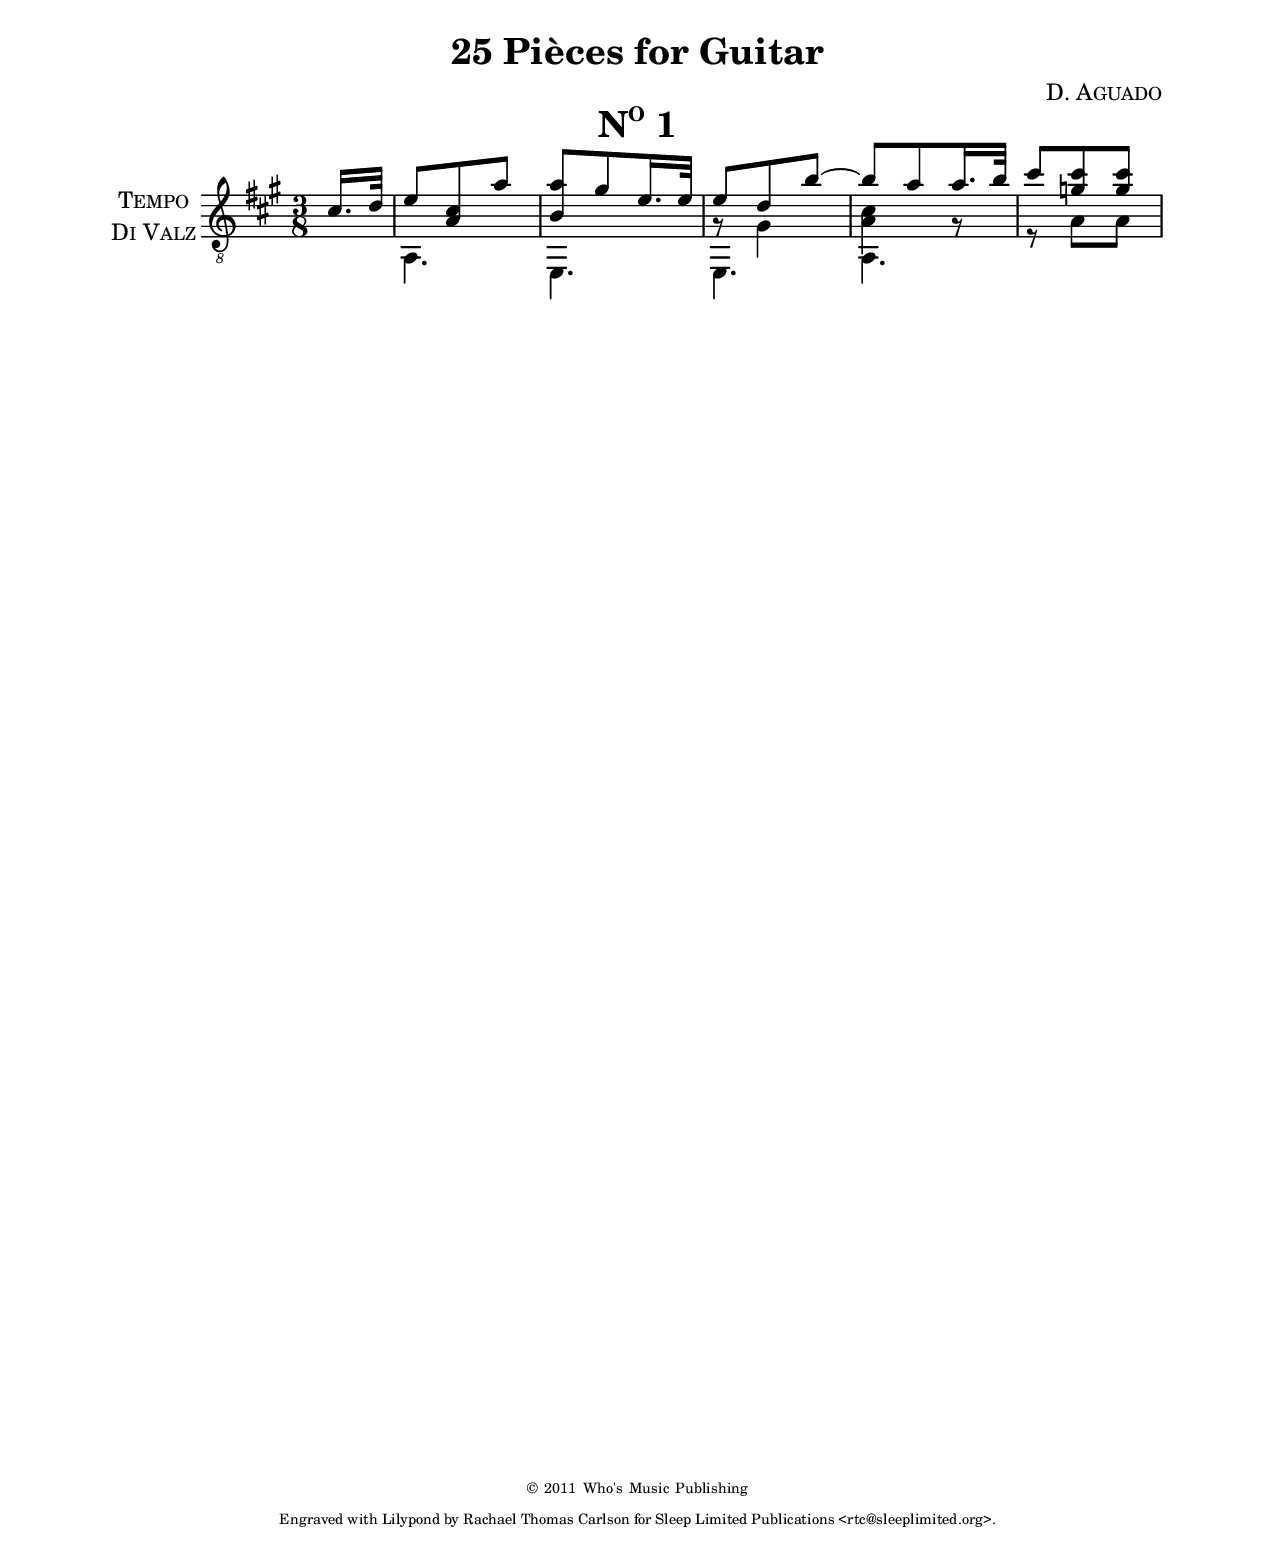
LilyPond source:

\version "2.16.1"
%{ Declaration
========================================================================
"Title", by Composer

Type of Transcription
Where did you get the music?  Who owns the copyright to the music?

This Transcription is by Rachael Thomas Carlson for Sleep Limited
Publications.  DATE
__..           .           ,      .
(__ | _  _ ._   |   *._ _ *-+- _  _|
.__)|(/,(/,[_)  |___|[ | )| | (/,(_]
|                        
.__    .  .        ,                
[__). .|_ |* _. _.-+-* _ ._  __     
|   (_|[_)||(_.(_] | |(_)[ )_)      

=====================================================================%}
\pointAndClickOff
% Header
\header {
  title = \markup { \concat { "25 Pi" \char ##x00E8"ces for Guitar"  } }
  composer = \markup { \smallCaps "D. Aguado" }
  %{poet = \markup \concat { \fontsize #-2 { B\sub{1} F\sharp\sub{2} D\sub{3} G\sub{3} B\sub{3}
  D\sharp\sub{4} } } %}
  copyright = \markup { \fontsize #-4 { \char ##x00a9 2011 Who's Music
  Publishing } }
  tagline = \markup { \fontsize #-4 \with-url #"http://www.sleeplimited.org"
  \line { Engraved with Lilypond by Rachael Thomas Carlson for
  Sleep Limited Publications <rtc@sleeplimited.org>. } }
}
% Paper
\paper { 
  #(set-paper-size "letter")
  left-margin = 0.75\in
  right-margin = 0.75\in
  top-margin = 0.5\in
  bottom-margin = 0.5\in
}
% Standard Notation
%% UpperOne

upperone = {
  \override Staff.InstrumentName #'self-alignment-X = #CENTER
  \set Staff.instrumentName = \markup \center-column {
    \smallCaps Tempo
    \smallCaps "Di Valz"
  }
  \set Staff.shortInstrumentName = #"Centered" 
  \override Score.MetronomeMark #'padding = #3
  \time 3/8
  \key a \major
  \voiceOne
  \clef "treble_8"
  % Bar 1
  \override NoteColumn #'ignore-collision = ##t
  \partial 8 cis'16. d'32
    % Bar 1
    e'8 < cis' a> a' |
    % Bar 2
    < a' b> gis' e'16. e'32 |
    % Bar 3
    << { e'8 d' b'~ } \\ { g8\rest gis4 }>>
    % Bar 4
    << { b'8 a' a'16. b'32 } \\ { < a cis'>4 g8\rest }>>
    % Bar 5
    cis''8 < cis'' g'> < cis'' g'> |
  }
%% Lower
lowerone = {
  \key a \major
  \voiceTwo
  \clef "treble_8"
  \override NoteColumn #'ignore-collision = ##t
  % Bar 1
  \partial 8 s8
  a,4. |
  % Bar 2
  e,4. |
  % Bar 3
  e,4. |
  % Bar 4
  a,4. |
  % Bar 5
  r8 
  a8 a8 |
}
% Score
\book {
  \paper {
    scoreTitleMarkup = \markup {
      \fill-line {
        \null
        \fontsize #4 \bold \smallCaps \fromproperty #'header:piece
        \fromproperty #'header:opus
      }
    }
  }
  \score {
    <<
      \new Staff << \upperone \lowerone >>
    >>
    \header {
      piece = \markup { \concat { \smallCaps N \super{o} " 1" }}
    } 
    \layout {
    }
    \midi {}

  }
}

